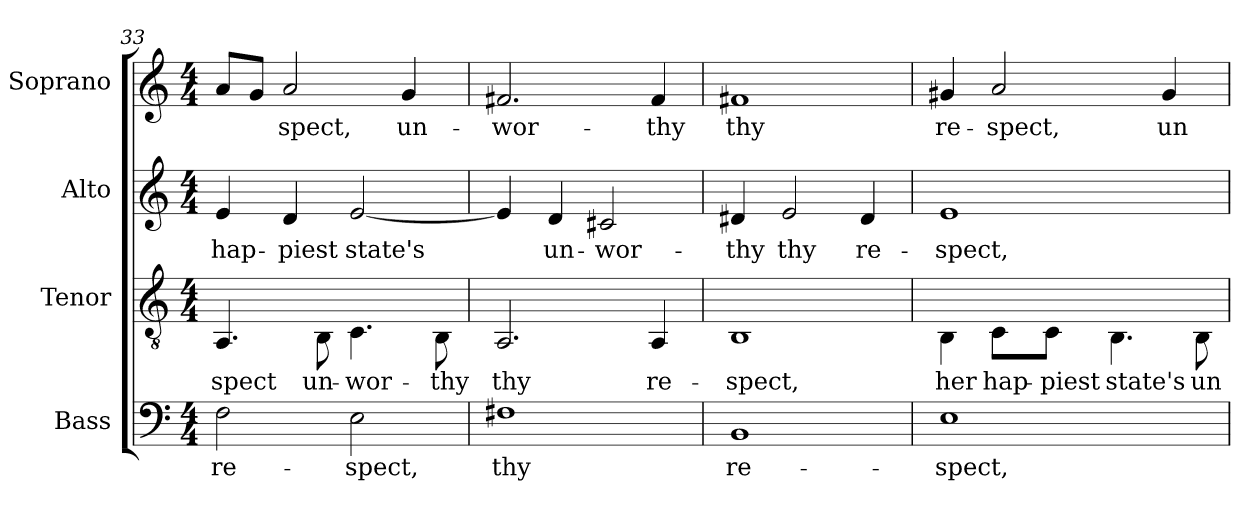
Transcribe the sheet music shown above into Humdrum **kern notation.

**kern	**text	**kern	**text	**kern	**text	**kern	**text
*part4	*part4	*part3	*part3	*part2	*part2	*part1	*part1
*staff4	*staff4	*staff3	*staff3	*staff2	*staff2	*staff1	*staff1
*I"Bass	*	*I"Tenor	*	*I"Alto	*	*I"Soprano	*
*I'B.	*	*I'T.	*	*I'A.	*	*I'S.	*
!!LO:LB:g=z
*clefF4	*	*clefGv2	*	*clefG2	*	*clefG2	*
*k[]	*	*k[]	*	*k[]	*	*k[]	*
*C:	*	*C:	*	*C:	*	*C:	*
*M4/4	*	*M4/4	*	*M4/4	*	*M4/4	*
=33	=33	=33	=33	=33	=33	=33	=33
!	!LO:LY:b:color=#000000	!	!	!	!	!	!
!	!	!	!LO:LY:b:color=#000000	!	!	!	!
!	!	!	!	!	!LO:LY:b:color=#000000	!	!
2Fi\	re-	4.AAi/	-spect	4ei/	hap-	8ai/L	.
.	.	.	.	.	.	8gi/J	.
!	!	!	!	!	!LO:LY:b:color=#000000	!	!
!	!	!	!	!	!	!	!LO:LY:b:color=#000000
.	.	.	.	4di/	-piest	2ai/	-spect,
!	!	!	!LO:LY:b:color=#000000	!	!	!	!
.	.	8BBi\	un-	.	.	.	.
!	!LO:LY:b:color=#000000	!	!	!	!	!	!
!	!	!	!LO:LY:b:color=#000000	!	!	!	!
!	!	!	!	!	!LO:LY:b:color=#000000	!	!
2Ei\	-spect,	4.Ci\	-wor-	[2ei/	state's	.	.
!	!	!	!	!	!	!	!LO:LY:b:color=#000000
.	.	.	.	.	.	4gi/	un-
!	!	!	!LO:LY:b:color=#000000	!	!	!	!
.	.	8BBi\	-thy	.	.	.	.
=34	=34	=34	=34	=34	=34	=34	=34
!	!LO:LY:b:color=#000000	!	!	!	!	!	!
!	!	!	!LO:LY:b:color=#000000	!	!	!	!
!	!	!	!	!	!	!	!LO:LY:b:color=#000000
1F#Xi	thy	2.AAi/	thy	4ei/]	.	2.f#Xi/	-wor-
!	!	!	!	!	!LO:LY:b:color=#000000	!	!
.	.	.	.	4di/	un-	.	.
!	!	!	!	!	!LO:LY:b:color=#000000	!	!
.	.	.	.	2c#Xi/	-wor-	.	.
!	!	!	!LO:LY:b:color=#000000	!	!	!	!
!	!	!	!	!	!	!	!LO:LY:b:color=#000000
.	.	4AAi/	re-	.	.	4f#i/	-thy
=35	=35	=35	=35	=35	=35	=35	=35
!	!LO:LY:b:color=#000000	!	!	!	!	!	!
!	!	!	!LO:LY:b:color=#000000	!	!	!	!
!	!	!	!	!	!LO:LY:b:color=#000000	!	!
!	!	!	!	!	!	!	!LO:LY:b:color=#000000
1BBi	re-	1BBi	-spect,	4d#Xi/	-thy	1f#Xi	thy
!	!	!	!	!	!LO:LY:b:color=#000000	!	!
.	.	.	.	2ei/	thy	.	.
!	!	!	!	!	!LO:LY:b:color=#000000	!	!
.	.	.	.	4d#i/	re-	.	.
=36	=36	=36	=36	=36	=36	=36	=36
!	!LO:LY:b:color=#000000	!	!	!	!	!	!
!	!	!	!LO:LY:b:color=#000000	!	!	!	!
!	!	!	!	!	!LO:LY:b:color=#000000	!	!
!	!	!	!	!	!	!	!LO:LY:b:color=#000000
1Ei	-spect,	4BBi\	her	1ei	-spect,	4g#Xi/	re-
!	!	!	!LO:LY:b:color=#000000	!	!	!	!
!	!	!	!	!	!	!	!LO:LY:b:color=#000000
.	.	8Ci\L	hap-	.	.	2ai/	-spect,
!	!	!	!LO:LY:b:color=#000000	!	!	!	!
.	.	8Ci\J	-piest	.	.	.	.
!	!	!	!LO:LY:b:color=#000000	!	!	!	!
.	.	4.BBi\	state's	.	.	.	.
!	!	!	!	!	!	!	!LO:LY:b:color=#000000
.	.	.	.	.	.	4g#i/	un-
!	!	!	!LO:LY:b:color=#000000	!	!	!	!
.	.	8BBi\	un-	.	.	.	.
=	=	=	=	=	=	=	=
*-	*-	*-	*-	*-	*-	*-	*-
